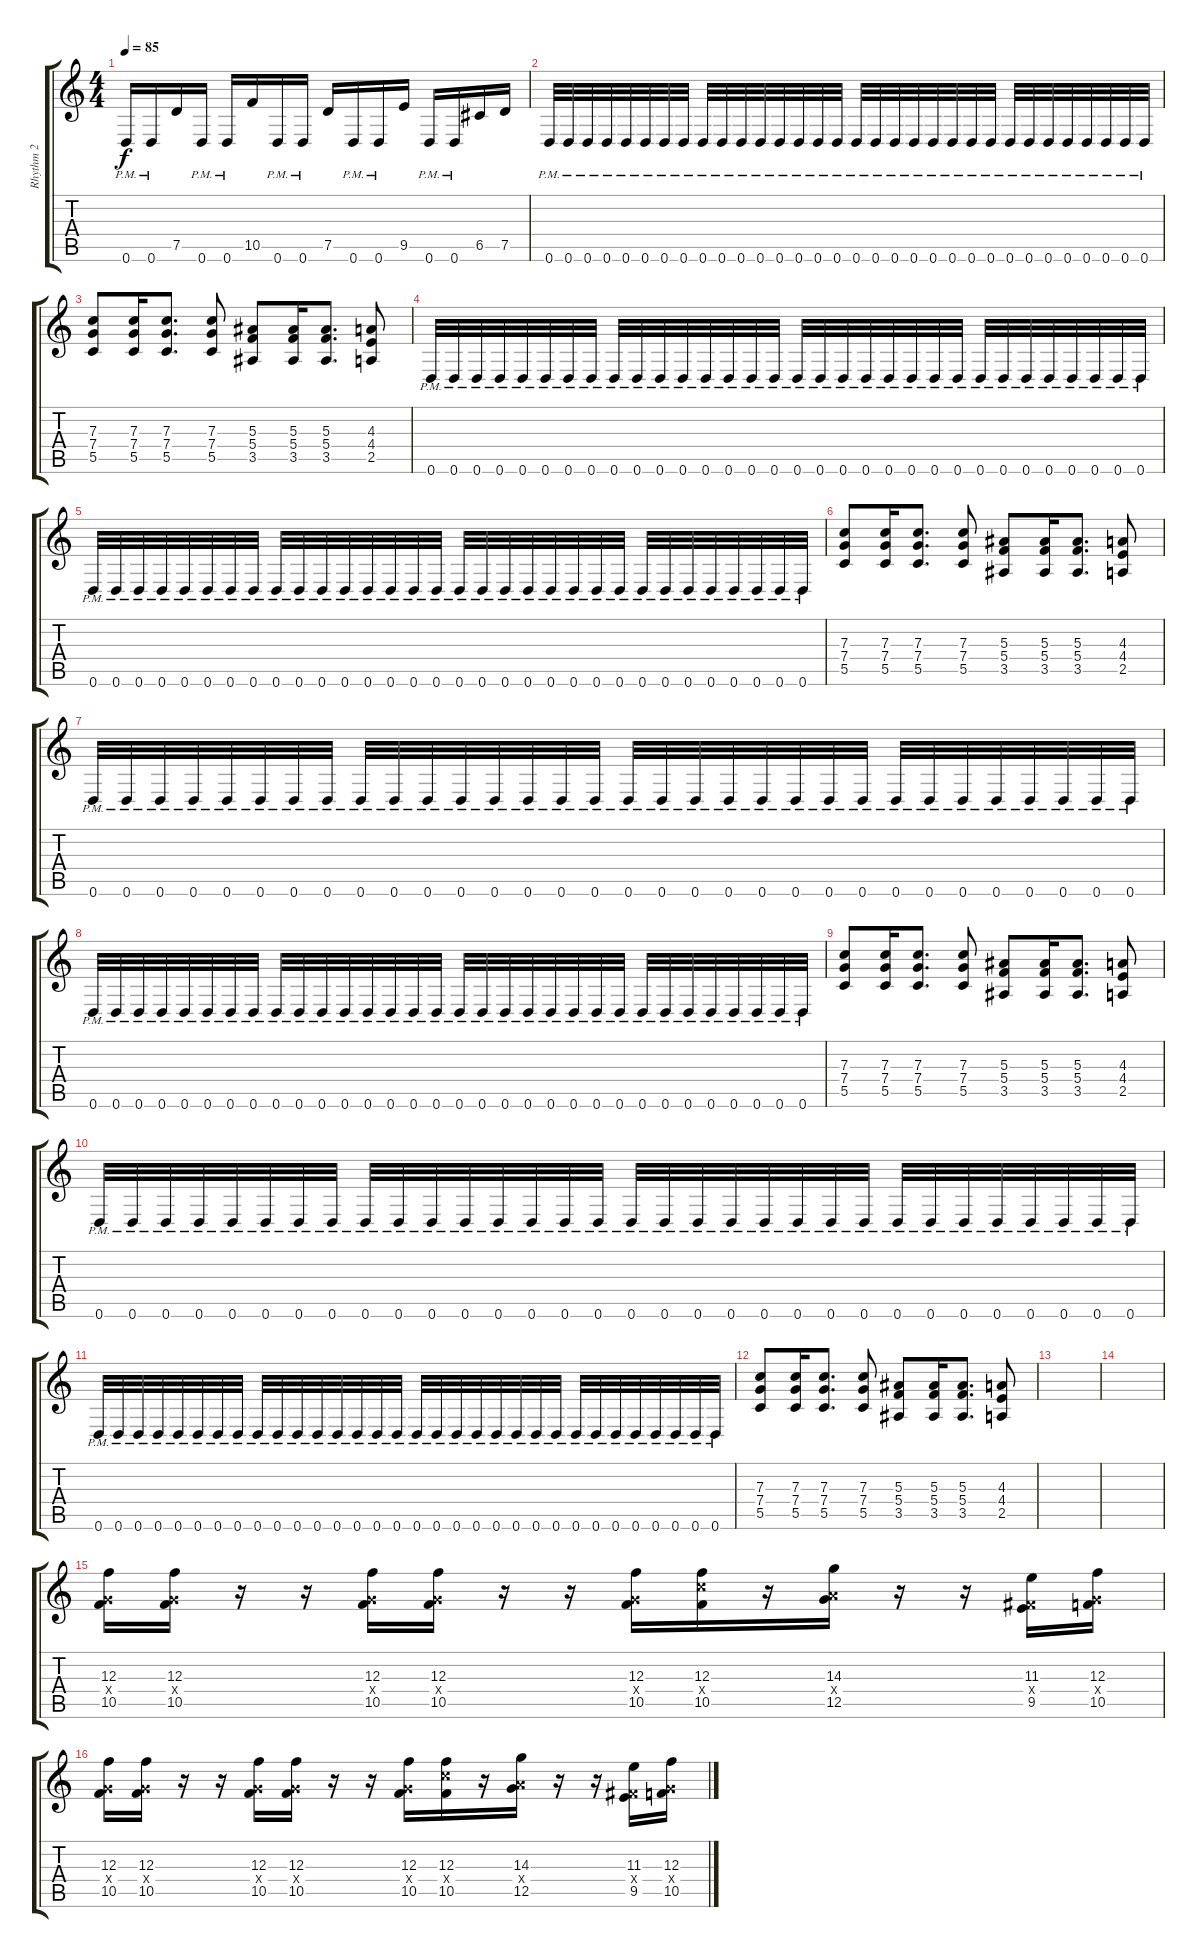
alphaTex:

\track ("Rhythm 2" "Rhythm 2") {instrument overdrivenguitar}
\staff {score tabs}
\tuning (D4 A3 F3 C3 G2 D2) {hide}
\ts (4 4)
\tempo 85
\clef g2
\ks c
0.6{pm}.16{dy f} 0.6{pm}.16 7.5.16 0.6{pm}.16 0.6{pm}.16 10.5.16 0.6{pm}.16 0.6{pm}.16 7.5.16 0.6{pm}.16 0.6{pm}.16 9.5.16 0.6{pm}.16 0.6{pm}.16 6.5.16 7.5.16 |
0.6{pm}.32 0.6{pm}.32 0.6{pm}.32 0.6{pm}.32 0.6{pm}.32 0.6{pm}.32 0.6{pm}.32 0.6{pm}.32 0.6{pm}.32 0.6{pm}.32 0.6{pm}.32 0.6{pm}.32 0.6{pm}.32 0.6{pm}.32 0.6{pm}.32 0.6{pm}.32 0.6{pm}.32 0.6{pm}.32 0.6{pm}.32 0.6{pm}.32 0.6{pm}.32 0.6{pm}.32 0.6{pm}.32 0.6{pm}.32 0.6{pm}.32 0.6{pm}.32 0.6{pm}.32 0.6{pm}.32 0.6{pm}.32 0.6{pm}.32 0.6{pm}.32 0.6{pm}.32 |
(7.3 7.4 5.5).8 (7.3 7.4 5.5).16 (7.3 7.4 5.5).8{d} (7.3 7.4 5.5).8 (5.3 5.4 3.5).8 (5.3 5.4 3.5).16 (5.3 5.4 3.5).8{d} (4.3 4.4 2.5).8 |
0.6{pm}.32 0.6{pm}.32 0.6{pm}.32 0.6{pm}.32 0.6{pm}.32 0.6{pm}.32 0.6{pm}.32 0.6{pm}.32 0.6{pm}.32 0.6{pm}.32 0.6{pm}.32 0.6{pm}.32 0.6{pm}.32 0.6{pm}.32 0.6{pm}.32 0.6{pm}.32 0.6{pm}.32 0.6{pm}.32 0.6{pm}.32 0.6{pm}.32 0.6{pm}.32 0.6{pm}.32 0.6{pm}.32 0.6{pm}.32 0.6{pm}.32 0.6{pm}.32 0.6{pm}.32 0.6{pm}.32 0.6{pm}.32 0.6{pm}.32 0.6{pm}.32 0.6{pm}.32 |
0.6{pm}.32 0.6{pm}.32 0.6{pm}.32 0.6{pm}.32 0.6{pm}.32 0.6{pm}.32 0.6{pm}.32 0.6{pm}.32 0.6{pm}.32 0.6{pm}.32 0.6{pm}.32 0.6{pm}.32 0.6{pm}.32 0.6{pm}.32 0.6{pm}.32 0.6{pm}.32 0.6{pm}.32 0.6{pm}.32 0.6{pm}.32 0.6{pm}.32 0.6{pm}.32 0.6{pm}.32 0.6{pm}.32 0.6{pm}.32 0.6{pm}.32 0.6{pm}.32 0.6{pm}.32 0.6{pm}.32 0.6{pm}.32 0.6{pm}.32 0.6{pm}.32 0.6{pm}.32 |
(7.3 7.4 5.5).8 (7.3 7.4 5.5).16 (7.3 7.4 5.5).8{d} (7.3 7.4 5.5).8 (5.3 5.4 3.5).8 (5.3 5.4 3.5).16 (5.3 5.4 3.5).8{d} (4.3 4.4 2.5).8 |
0.6{pm}.32 0.6{pm}.32 0.6{pm}.32 0.6{pm}.32 0.6{pm}.32 0.6{pm}.32 0.6{pm}.32 0.6{pm}.32 0.6{pm}.32 0.6{pm}.32 0.6{pm}.32 0.6{pm}.32 0.6{pm}.32 0.6{pm}.32 0.6{pm}.32 0.6{pm}.32 0.6{pm}.32 0.6{pm}.32 0.6{pm}.32 0.6{pm}.32 0.6{pm}.32 0.6{pm}.32 0.6{pm}.32 0.6{pm}.32 0.6{pm}.32 0.6{pm}.32 0.6{pm}.32 0.6{pm}.32 0.6{pm}.32 0.6{pm}.32 0.6{pm}.32 0.6{pm}.32 |
0.6{pm}.32 0.6{pm}.32 0.6{pm}.32 0.6{pm}.32 0.6{pm}.32 0.6{pm}.32 0.6{pm}.32 0.6{pm}.32 0.6{pm}.32 0.6{pm}.32 0.6{pm}.32 0.6{pm}.32 0.6{pm}.32 0.6{pm}.32 0.6{pm}.32 0.6{pm}.32 0.6{pm}.32 0.6{pm}.32 0.6{pm}.32 0.6{pm}.32 0.6{pm}.32 0.6{pm}.32 0.6{pm}.32 0.6{pm}.32 0.6{pm}.32 0.6{pm}.32 0.6{pm}.32 0.6{pm}.32 0.6{pm}.32 0.6{pm}.32 0.6{pm}.32 0.6{pm}.32 |
(7.3 7.4 5.5).8 (7.3 7.4 5.5).16 (7.3 7.4 5.5).8{d} (7.3 7.4 5.5).8 (5.3 5.4 3.5).8 (5.3 5.4 3.5).16 (5.3 5.4 3.5).8{d} (4.3 4.4 2.5).8 |
0.6{pm}.32 0.6{pm}.32 0.6{pm}.32 0.6{pm}.32 0.6{pm}.32 0.6{pm}.32 0.6{pm}.32 0.6{pm}.32 0.6{pm}.32 0.6{pm}.32 0.6{pm}.32 0.6{pm}.32 0.6{pm}.32 0.6{pm}.32 0.6{pm}.32 0.6{pm}.32 0.6{pm}.32 0.6{pm}.32 0.6{pm}.32 0.6{pm}.32 0.6{pm}.32 0.6{pm}.32 0.6{pm}.32 0.6{pm}.32 0.6{pm}.32 0.6{pm}.32 0.6{pm}.32 0.6{pm}.32 0.6{pm}.32 0.6{pm}.32 0.6{pm}.32 0.6{pm}.32 |
0.6{pm}.32 0.6{pm}.32 0.6{pm}.32 0.6{pm}.32 0.6{pm}.32 0.6{pm}.32 0.6{pm}.32 0.6{pm}.32 0.6{pm}.32 0.6{pm}.32 0.6{pm}.32 0.6{pm}.32 0.6{pm}.32 0.6{pm}.32 0.6{pm}.32 0.6{pm}.32 0.6{pm}.32 0.6{pm}.32 0.6{pm}.32 0.6{pm}.32 0.6{pm}.32 0.6{pm}.32 0.6{pm}.32 0.6{pm}.32 0.6{pm}.32 0.6{pm}.32 0.6{pm}.32 0.6{pm}.32 0.6{pm}.32 0.6{pm}.32 0.6{pm}.32 0.6{pm}.32 |
(7.3 7.4 5.5).8 (7.3 7.4 5.5).16 (7.3 7.4 5.5).8{d} (7.3 7.4 5.5).8 (5.3 5.4 3.5).8 (5.3 5.4 3.5).16 (5.3 5.4 3.5).8{d} (4.3 4.4 2.5).8 |
|
|
(12.3 7.4{x} 10.5).16 (12.3 7.4{x} 10.5).16 r.16 r.16 (12.3 7.4{x} 10.5).16 (12.3 7.4{x} 10.5).16 r.16 r.16 (12.3 7.4{x} 10.5).16 (12.3 12.4{x} 10.5).16 r.16 (14.3 9.4{x} 12.5).16 r.16 r.16 (11.3 6.4{x} 9.5).16 (12.3 7.4{x} 10.5).16 |
(12.3 7.4{x} 10.5).16 (12.3 7.4{x} 10.5).16 r.16 r.16 (12.3 7.4{x} 10.5).16 (12.3 7.4{x} 10.5).16 r.16 r.16 (12.3 7.4{x} 10.5).16 (12.3 12.4{x} 10.5).16 r.16 (14.3 9.4{x} 12.5).16 r.16 r.16 (11.3 6.4{x} 9.5).16 (12.3 7.4{x} 10.5).16
